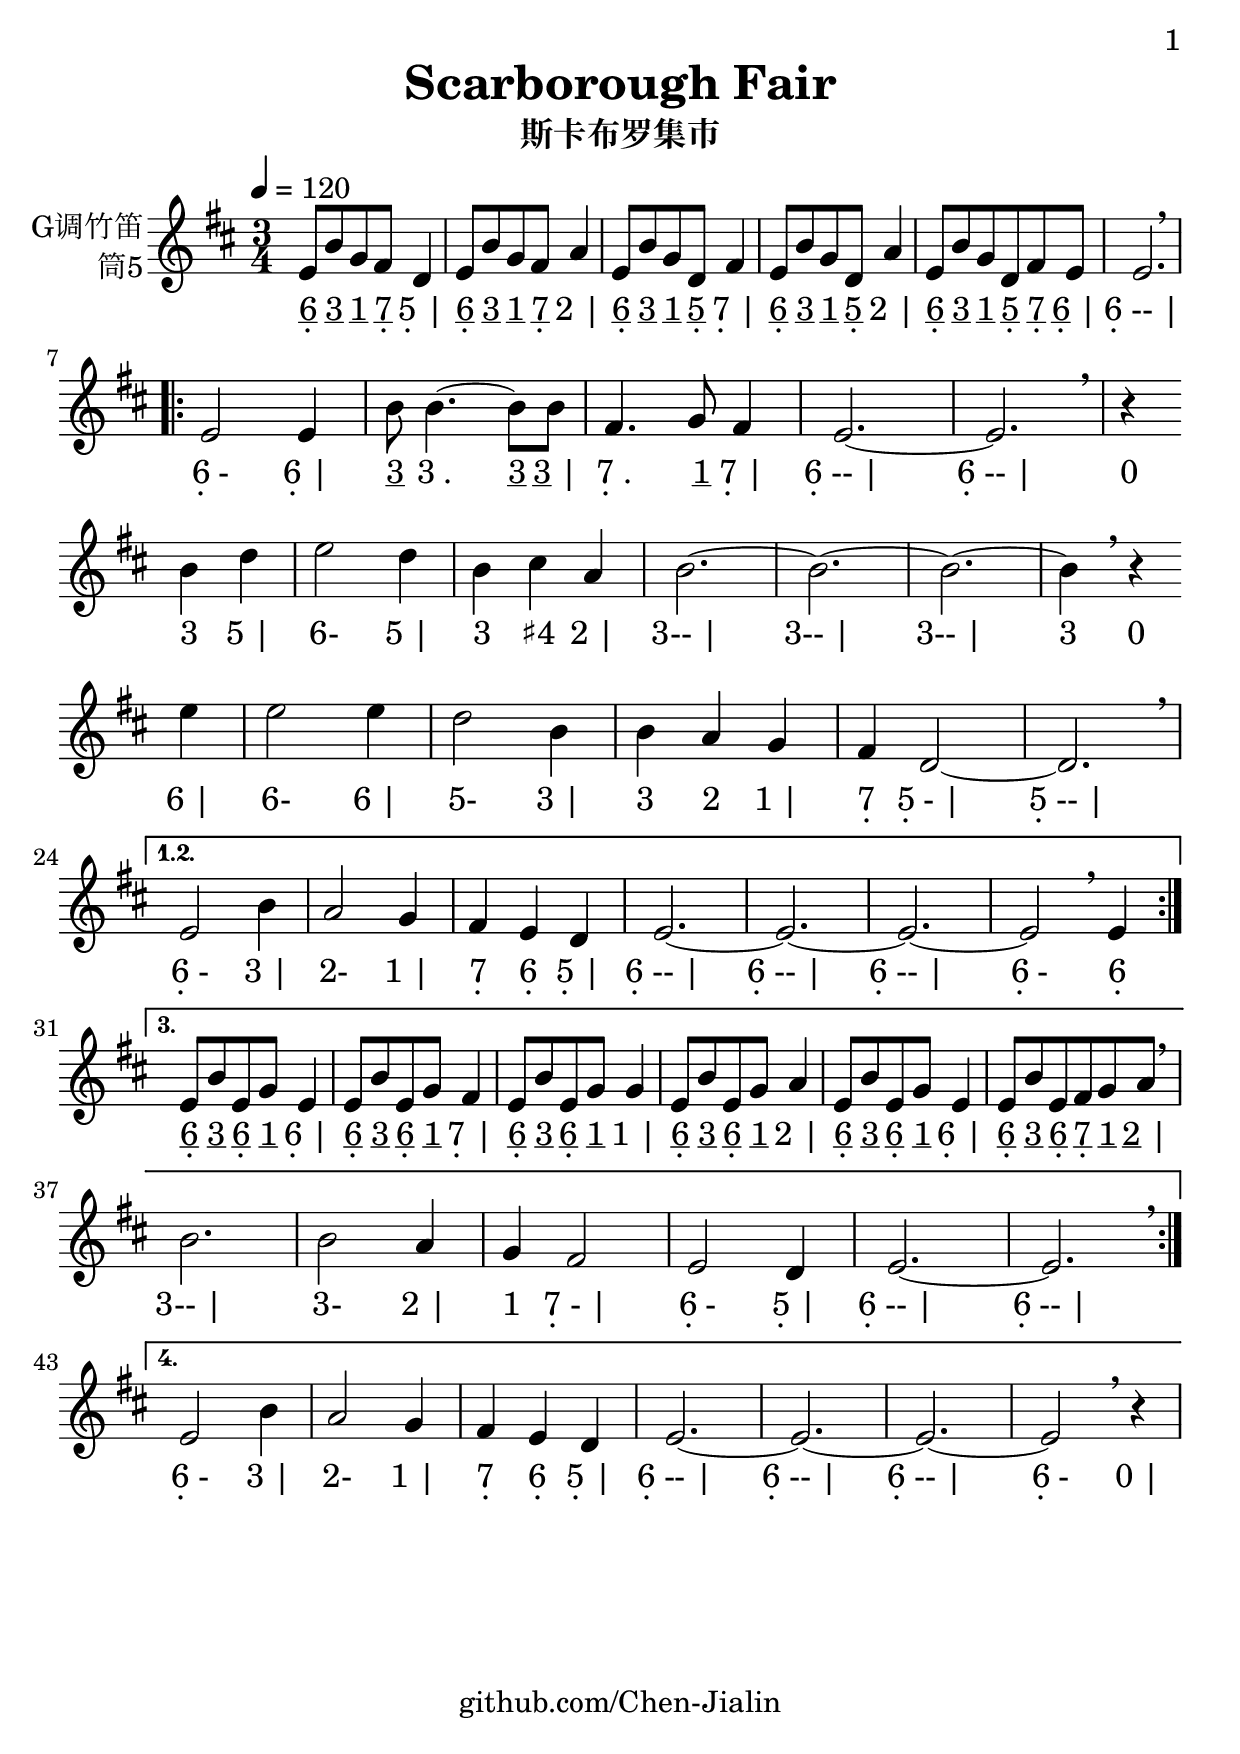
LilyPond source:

\version "2.24.3"
\language english

\header {
  title = "Scarborough Fair"
  subtitle = "斯卡布罗集市"
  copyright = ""
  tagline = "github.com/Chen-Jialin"
}

\paper{
  #(set-paper-size "a4")
  print-page-number = ##t
  page-number-type = #'arabic
  print-first-page-number = ##t
  first-page-number = 1
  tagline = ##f
}

#(set-global-staff-size 26)

melody = \fixed c' {
  \clef treble
  \key d \major
  \time 3/4
  \tempo 4 = 120

  e8 b8 g8 fs8 d4 | e8 b8 g8 fs8 a4 | e8 b8 g8 d8 fs4 | e8 b8 g8 d8 a4 | e8 b8 g8 d8 fs8 e8 | e2. \breathe \break |
  \repeat volta 4 {
    e2 e4 | b8 b4.~ b8 b8 | fs4. g8 fs4 | e2.~ | e2. \breathe |
    r4 \break
    b4 d'4 | e'2 d'4 | b4 cs'4 a4 | b2.~ | b2.~ | b2.~ | b4 \breathe r4 \break
    e'4 | e'2 e'4 | d'2 b4 | b4 a4 g4 | fs4 d2~ | d2. \breathe \break |
    \alternative{
      \volta 1,2 {
        e2 b4 | a2 g4 | fs4 e4 d4 | e2.~ | e2.~ | e2.~ | e2 \breathe e4 \break
      }
      \volta 3 {
        e8 b8 e8 g8 e4 | e8 b8 e8 g8 fs4 | e8 b8 e8 g8 g4 | e8 b8 e8 g8 a4 | e8 b8 e8 g8 e4 | e8 b8 e8 fs8 g8 a8 \breathe \break |
        b2. | b2 a4 | g4 fs2 | e2 d4 | e2.~ | e2. \breathe \break |
      }
      \volta 4 {
        e2 b4 | a2 g4 | fs4 e4 d4 | e2.~ | e2.~ | e2.~ | e2 \breathe r4 |
      }
    }
  }
}

jianpu = \lyricmode {
  \markup{\center-column{\underline 6 \vspace #-0.7 .}}8
  \markup{\underline 3}8
  \markup{\underline 1}8
  \markup{\center-column{\underline 7 \vspace #-0.7 .}}8
  \markup{\center-column{5 \vspace #-0.7 .} |}4
  \markup{\center-column{\underline 6 \vspace #-0.7 .}}8
  \markup{\underline 3}8
  \markup{\underline 1}8
  \markup{\center-column{\underline 7 \vspace #-0.7 .}}8
  \markup{2 |}4
  \markup{\center-column{\underline 6 \vspace #-0.7 .}}8
  \markup{\underline 3}8
  \markup{\underline 1}8
  \markup{\center-column{\underline 5 \vspace #-0.7 .}}8
  \markup{\center-column{7 \vspace #-0.7 .} |}4
  \markup{\center-column{\underline 6 \vspace #-0.7 .}}8
  \markup{\underline 3}8
  \markup{\underline 1}8
  \markup{\center-column{\underline 5 \vspace #-0.7 .}}8
  \markup{2 |}4
  \markup{\center-column{\underline 6 \vspace #-0.7 .}}8
  \markup{\underline 3}8
  \markup{\underline 1}8
  \markup{\center-column{\underline 5 \vspace #-0.7 .}}8
  \markup{\center-column{\underline 7 \vspace #-0.7 .}}8
  \markup{\center-column{\underline 6 \vspace #-0.7 .} |}8
  \markup{\center-column{6 \vspace #-0.7 .}-- |}2.
  \repeat volta 4 {
    \markup{\center-column{6 \vspace #-0.7 .}-}2
    \markup{\center-column{6 \vspace #-0.7 .} |}4
    \markup{\underline 3}8
    \markup{3 .}4.
    \markup{\underline 3}8
    \markup{\underline 3 |}8
    \markup{\center-column{7 \vspace #-0.7 .} .}4.
    \markup{\underline 1}8
    \markup{\center-column{7 \vspace #-0.7 .} |}4
    \markup{\center-column{6 \vspace #-0.7 .}-- |}2.
    \markup{\center-column{6 \vspace #-0.7 .}-- |}2.
    \markup{0}4
    \markup{3}4
    \markup{5 |}4
    \markup{6-}2
    \markup{5 |}4
    \markup{3}4
    \markup{♯4}4
    \markup{2 |}4
    \markup{3-- |}2.
    \markup{3-- |}2.
    \markup{3-- |}2.
    \markup{3}4
    \markup{0}4
    \markup{6 |}4
    \markup{6-}2
    \markup{6 |}4
    \markup{5-}2
    \markup{3 |}4
    \markup{3}4
    \markup{2}4
    \markup{1 |}4
    \markup{\center-column{7 \vspace #-0.7 .}}4
    \markup{\center-column{5 \vspace #-0.7 .}- |}2
    \markup{\center-column{5 \vspace #-0.7 .}-- |}2.
    \alternative{
      \volta 1 {
        \markup{\center-column{6 \vspace #-0.7 .}-}2
        \markup{3 |}4
        \markup{2-}2
        \markup{1 |}4
        \markup{\center-column{7 \vspace #-0.7 .}}4
        \markup{\center-column{6 \vspace #-0.7 .}}4
        \markup{\center-column{5 \vspace #-0.7 .} |}4
        \markup{\center-column{6 \vspace #-0.7 .}-- |}2.
        \markup{\center-column{6 \vspace #-0.7 .}-- |}2.
        \markup{\center-column{6 \vspace #-0.7 .}-- |}2.
        \markup{\center-column{6 \vspace #-0.7 .}-}2
        \markup{\center-column{6 \vspace #-0.7 .}}4
      }
      \volta 3 {
        \markup{\center-column{\underline 6 \vspace #-0.7 .}}8
        \markup{\underline 3}8
        \markup{\center-column{\underline 6 \vspace #-0.7 .}}8
        \markup{\underline 1}8
        \markup{\center-column{6 \vspace #-0.7 .} |}4
        \markup{\center-column{\underline 6 \vspace #-0.7 .}}8
        \markup{\underline 3}8
        \markup{\center-column{\underline 6 \vspace #-0.7 .}}8
        \markup{\underline 1}8
        \markup{\center-column{7 \vspace #-0.7 .} |}4
        \markup{\center-column{\underline 6 \vspace #-0.7 .}}8
        \markup{\underline 3}8
        \markup{\center-column{\underline 6 \vspace #-0.7 .}}8
        \markup{\underline 1}8
        \markup{1 |}4
        \markup{\center-column{\underline 6 \vspace #-0.7 .}}8
        \markup{\underline 3}8
        \markup{\center-column{\underline 6 \vspace #-0.7 .}}8
        \markup{\underline 1}8
        \markup{2 |}4
        \markup{\center-column{\underline 6 \vspace #-0.7 .}}8
        \markup{\underline 3}8
        \markup{\center-column{\underline 6 \vspace #-0.7 .}}8
        \markup{\underline 1}8
        \markup{\center-column{6 \vspace #-0.7 .} |}4
        \markup{\center-column{\underline 6 \vspace #-0.7 .}}8
        \markup{\underline 3}8
        \markup{\center-column{\underline 6 \vspace #-0.7 .}}8
        \markup{\center-column{\underline 7 \vspace #-0.7 .}}8
        \markup{\underline 1}8
        \markup{\underline 2 |}8
        \markup{3-- |}2.
        \markup{3-}2
        \markup{2 |}4
        \markup{1}4
        \markup{\center-column{7 \vspace #-0.7 .}- |}2
        \markup{\center-column{6 \vspace #-0.7 .}-}2
        \markup{\center-column{5 \vspace #-0.7 .} |}4
        \markup{\center-column{6 \vspace #-0.7 .}-- |}2.
        \markup{\center-column{6 \vspace #-0.7 .}-- |}2.
      }
      \volta 4 {
        \markup{\center-column{6 \vspace #-0.7 .}-}2
        \markup{3 |}4
        \markup{2-}2
        \markup{1 |}4
        \markup{\center-column{7 \vspace #-0.7 .}}4
        \markup{\center-column{6 \vspace #-0.7 .}}4
        \markup{\center-column{5 \vspace #-0.7 .} |}4
        \markup{\center-column{6 \vspace #-0.7 .}-- |}2.
        \markup{\center-column{6 \vspace #-0.7 .}-- |}2.
        \markup{\center-column{6 \vspace #-0.7 .}-- |}2.
        \markup{\center-column{6 \vspace #-0.7 .}-}2
        \markup{0 |}4
      }
    }
  }
}

\score {
  <<
    \new Staff \with {
      instrumentName = \markup{
        \right-column{
          G调竹笛
          筒5
        }
      }
      midiInstrument = "shakuhachi"
    } \melody
    \new Lyrics \jianpu
  >>
  \layout { }
}
